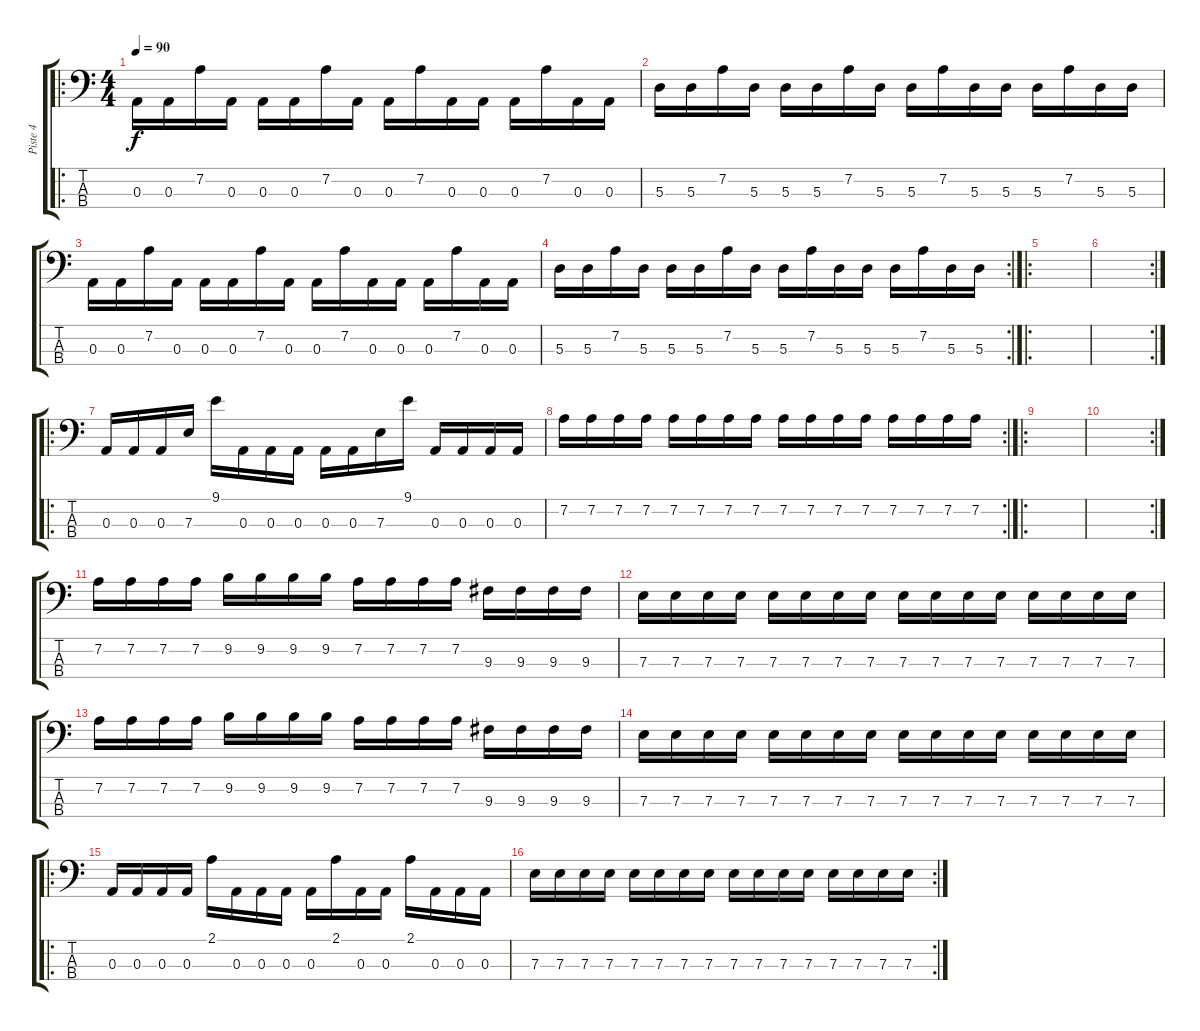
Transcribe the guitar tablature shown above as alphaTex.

\track ("Piste 4" "Piste 4") {instrument electricbassfinger}
\staff {score tabs}
\tuning (G2 D2 A1 E1) {hide}
\ro
\ts (4 4)
\tempo 90
\clef f4
\ks c
0.3.16{dy f instrument electricbassfinger} 0.3.16 7.2.16 0.3.16 0.3.16 0.3.16 7.2.16 0.3.16 0.3.16 7.2.16 0.3.16 0.3.16 0.3.16 7.2.16 0.3.16 0.3.16 |
5.3.16 5.3.16 7.2.16 5.3.16 5.3.16 5.3.16 7.2.16 5.3.16 5.3.16 7.2.16 5.3.16 5.3.16 5.3.16 7.2.16 5.3.16 5.3.16 |
0.3.16 0.3.16 7.2.16 0.3.16 0.3.16 0.3.16 7.2.16 0.3.16 0.3.16 7.2.16 0.3.16 0.3.16 0.3.16 7.2.16 0.3.16 0.3.16 |
\rc 2
5.3.16 5.3.16 7.2.16 5.3.16 5.3.16 5.3.16 7.2.16 5.3.16 5.3.16 7.2.16 5.3.16 5.3.16 5.3.16 7.2.16 5.3.16 5.3.16 |
\ro
|
\rc 2
|
\ro
0.3.16 0.3.16 0.3.16 7.3.16 9.1.16 0.3.16 0.3.16 0.3.16 0.3.16 0.3.16 7.3.16 9.1.16 0.3.16 0.3.16 0.3.16 0.3.16 |
\rc 2
7.2.16 7.2.16 7.2.16 7.2.16 7.2.16 7.2.16 7.2.16 7.2.16 7.2.16 7.2.16 7.2.16 7.2.16 7.2.16 7.2.16 7.2.16 7.2.16 |
\ro
|
\rc 2
|
7.2.16 7.2.16 7.2.16 7.2.16 9.2.16 9.2.16 9.2.16 9.2.16 7.2.16 7.2.16 7.2.16 7.2.16 9.3.16 9.3.16 9.3.16 9.3.16 |
7.3.16 7.3.16 7.3.16 7.3.16 7.3.16 7.3.16 7.3.16 7.3.16 7.3.16 7.3.16 7.3.16 7.3.16 7.3.16 7.3.16 7.3.16 7.3.16 |
7.2.16 7.2.16 7.2.16 7.2.16 9.2.16 9.2.16 9.2.16 9.2.16 7.2.16 7.2.16 7.2.16 7.2.16 9.3.16 9.3.16 9.3.16 9.3.16 |
7.3.16 7.3.16 7.3.16 7.3.16 7.3.16 7.3.16 7.3.16 7.3.16 7.3.16 7.3.16 7.3.16 7.3.16 7.3.16 7.3.16 7.3.16 7.3.16 |
\ro
0.3.16 0.3.16 0.3.16 0.3.16 2.1.16 0.3.16 0.3.16 0.3.16 0.3.16 2.1.16 0.3.16 0.3.16 2.1.16 0.3.16 0.3.16 0.3.16 |
\rc 2
7.3.16 7.3.16 7.3.16 7.3.16 7.3.16 7.3.16 7.3.16 7.3.16 7.3.16 7.3.16 7.3.16 7.3.16 7.3.16 7.3.16 7.3.16 7.3.16
